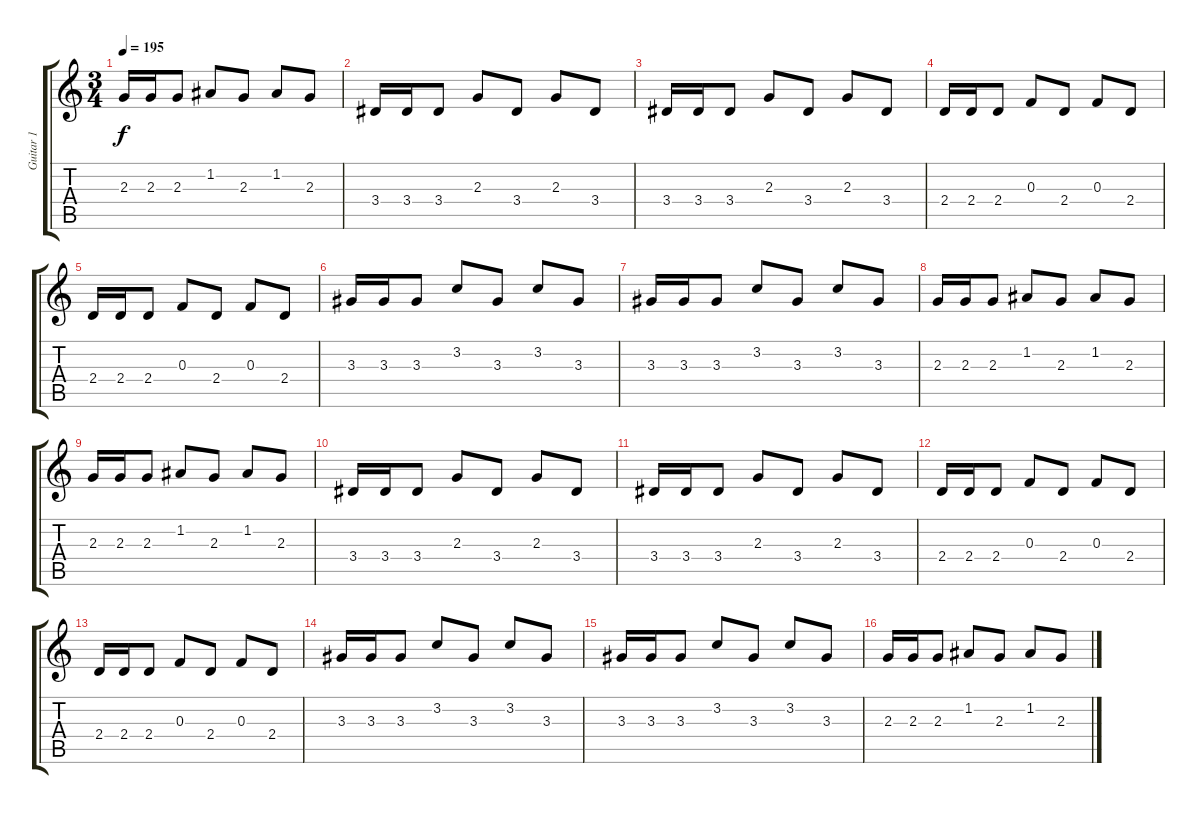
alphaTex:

\track ("Guitar 1" "Guitar 1") {instrument overdrivenguitar}
\staff {score tabs}
\tuning (D4 A3 F3 C3 G2 C2) {hide}
\ts (3 4)
\tempo 195
\clef g2
\ks c
2.3.16{dy f} 2.3.16 2.3.8 1.2.8 2.3.8 1.2.8 2.3.8 |
3.4.16 3.4.16 3.4.8 2.3.8 3.4.8 2.3.8 3.4.8 |
3.4.16 3.4.16 3.4.8 2.3.8 3.4.8 2.3.8 3.4.8 |
2.4.16 2.4.16 2.4.8 0.3.8 2.4.8 0.3.8 2.4.8 |
2.4.16 2.4.16 2.4.8 0.3.8 2.4.8 0.3.8 2.4.8 |
3.3.16 3.3.16 3.3.8 3.2.8 3.3.8 3.2.8 3.3.8 |
3.3.16 3.3.16 3.3.8 3.2.8 3.3.8 3.2.8 3.3.8 |
2.3.16 2.3.16 2.3.8 1.2.8 2.3.8 1.2.8 2.3.8 |
2.3.16 2.3.16 2.3.8 1.2.8 2.3.8 1.2.8 2.3.8 |
3.4.16 3.4.16 3.4.8 2.3.8 3.4.8 2.3.8 3.4.8 |
3.4.16 3.4.16 3.4.8 2.3.8 3.4.8 2.3.8 3.4.8 |
2.4.16 2.4.16 2.4.8 0.3.8 2.4.8 0.3.8 2.4.8 |
2.4.16 2.4.16 2.4.8 0.3.8 2.4.8 0.3.8 2.4.8 |
3.3.16 3.3.16 3.3.8 3.2.8 3.3.8 3.2.8 3.3.8 |
3.3.16 3.3.16 3.3.8 3.2.8 3.3.8 3.2.8 3.3.8 |
2.3.16 2.3.16 2.3.8 1.2.8 2.3.8 1.2.8 2.3.8
